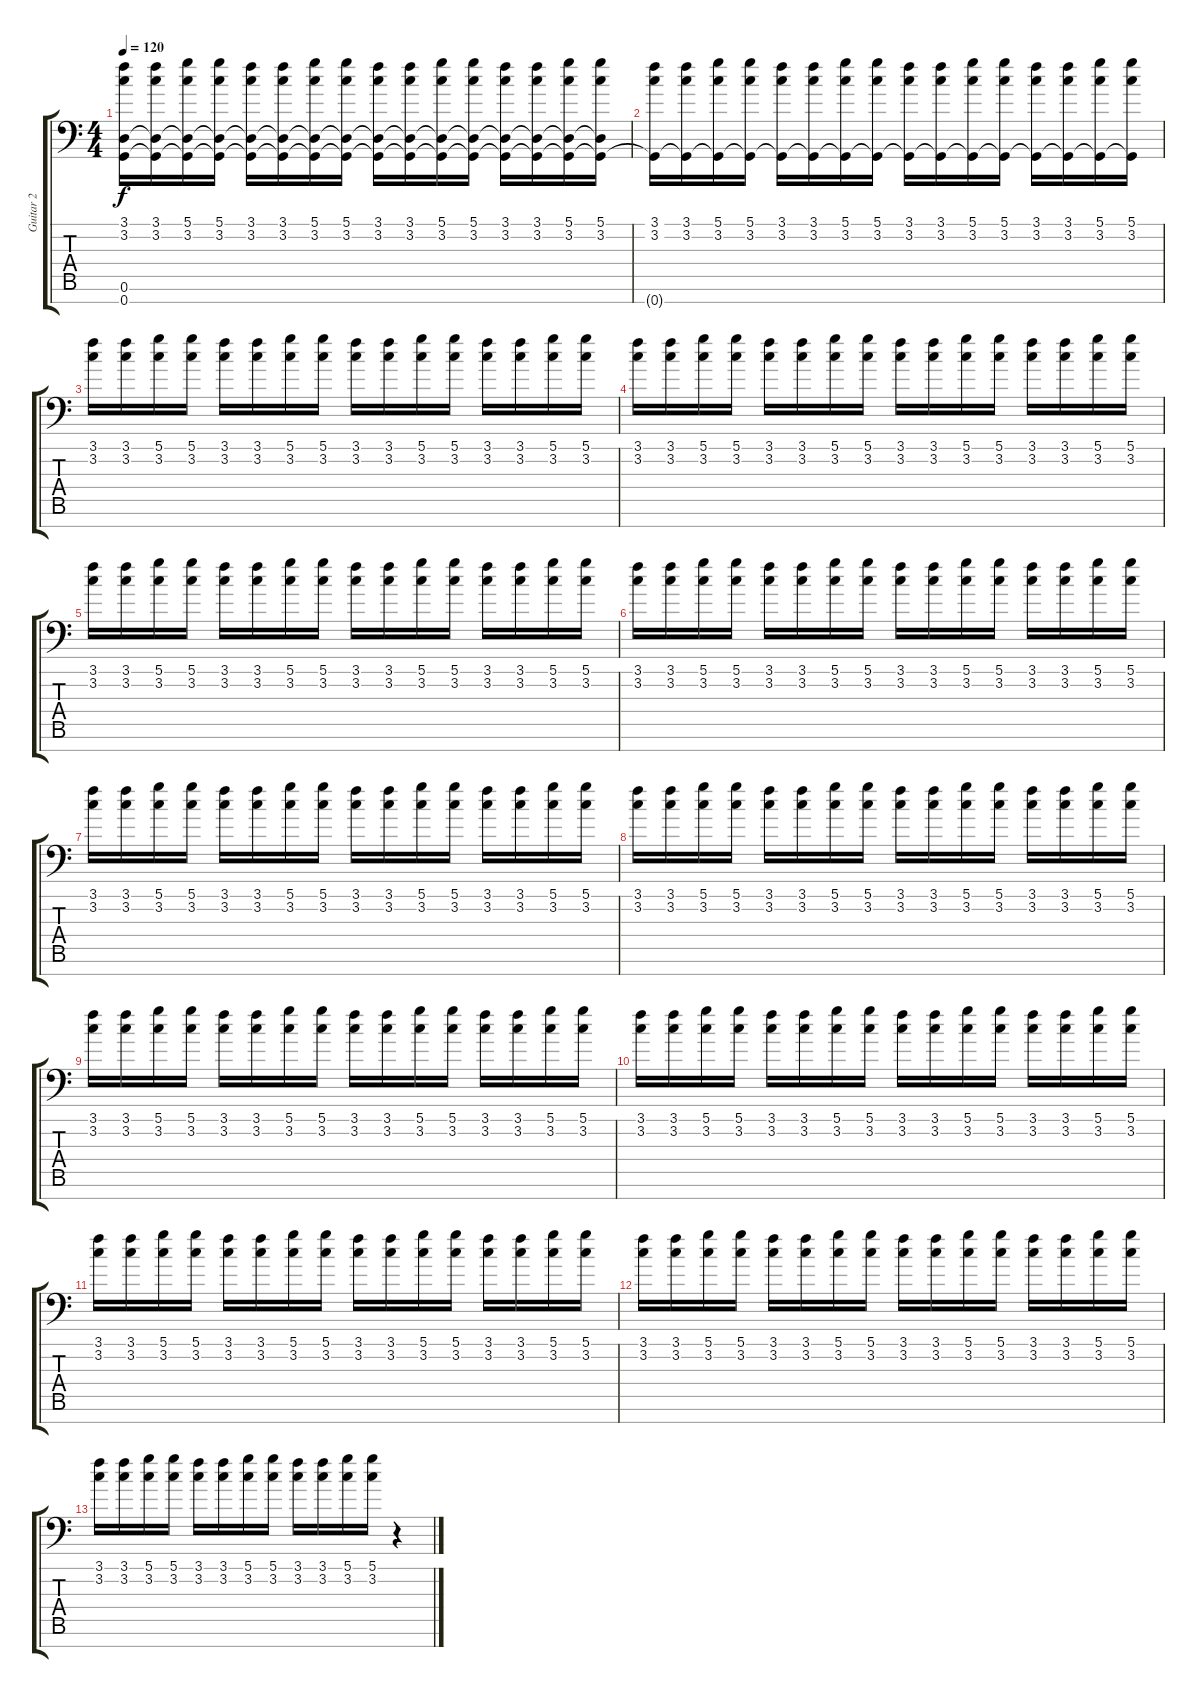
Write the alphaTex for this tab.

\track ("Guitar 2" "Guitar 2") {instrument distortionguitar}
\staff {score tabs}
\tuning (D4 A3 F3 C3 G2 D2 G1) {hide}
\ts (4 4)
\tempo 120
\clef f4
\ks c
(3.1 3.2 0.6{t} 0.7{t}).16{dy f} (3.1 3.2 0.6{t} 0.7{t}).16 (5.1 3.2 0.6{t} 0.7{t}).16 (5.1 3.2 0.6{t} 0.7{t}).16 (3.1 3.2 0.6{t} 0.7{t}).16 (3.1 3.2 0.6{t} 0.7{t}).16 (5.1 3.2 0.6{t} 0.7{t}).16 (5.1 3.2 0.6{t} 0.7{t}).16 (3.1 3.2 0.6{t} 0.7{t}).16 (3.1 3.2 0.6{t} 0.7{t}).16 (5.1 3.2 0.6{t} 0.7{t}).16 (5.1 3.2 0.6{t} 0.7{t}).16 (3.1 3.2 0.6{t} 0.7{t}).16 (3.1 3.2 0.6{t} 0.7{t}).16 (5.1 3.2 0.6{t} 0.7{t}).16 (5.1 3.2 0.6{t} 0.7{t}).16 |
(3.1 3.2 0.7{t}).16 (3.1 3.2 0.7{t}).16 (5.1 3.2 0.7{t}).16 (5.1 3.2 0.7{t}).16 (3.1 3.2 0.7{t}).16 (3.1 3.2 0.7{t}).16 (5.1 3.2 0.7{t}).16 (5.1 3.2 0.7{t}).16 (3.1 3.2 0.7{t}).16 (3.1 3.2 0.7{t}).16 (5.1 3.2 0.7{t}).16 (5.1 3.2 0.7{t}).16 (3.1 3.2 0.7{t}).16 (3.1 3.2 0.7{t}).16 (5.1 3.2 0.7{t}).16 (5.1 3.2 0.7{t}).16 |
(3.1 3.2).16 (3.1 3.2).16 (5.1 3.2).16 (5.1 3.2).16 (3.1 3.2).16 (3.1 3.2).16 (5.1 3.2).16 (5.1 3.2).16 (3.1 3.2).16 (3.1 3.2).16 (5.1 3.2).16 (5.1 3.2).16 (3.1 3.2).16 (3.1 3.2).16 (5.1 3.2).16 (5.1 3.2).16 |
(3.1 3.2).16 (3.1 3.2).16 (5.1 3.2).16 (5.1 3.2).16 (3.1 3.2).16 (3.1 3.2).16 (5.1 3.2).16 (5.1 3.2).16 (3.1 3.2).16 (3.1 3.2).16 (5.1 3.2).16 (5.1 3.2).16 (3.1 3.2).16 (3.1 3.2).16 (5.1 3.2).16 (5.1 3.2).16 |
(3.1 3.2).16 (3.1 3.2).16 (5.1 3.2).16 (5.1 3.2).16 (3.1 3.2).16 (3.1 3.2).16 (5.1 3.2).16 (5.1 3.2).16 (3.1 3.2).16 (3.1 3.2).16 (5.1 3.2).16 (5.1 3.2).16 (3.1 3.2).16 (3.1 3.2).16 (5.1 3.2).16 (5.1 3.2).16 |
(3.1 3.2).16 (3.1 3.2).16 (5.1 3.2).16 (5.1 3.2).16 (3.1 3.2).16 (3.1 3.2).16 (5.1 3.2).16 (5.1 3.2).16 (3.1 3.2).16 (3.1 3.2).16 (5.1 3.2).16 (5.1 3.2).16 (3.1 3.2).16 (3.1 3.2).16 (5.1 3.2).16 (5.1 3.2).16 |
(3.1 3.2).16 (3.1 3.2).16 (5.1 3.2).16 (5.1 3.2).16 (3.1 3.2).16 (3.1 3.2).16 (5.1 3.2).16 (5.1 3.2).16 (3.1 3.2).16 (3.1 3.2).16 (5.1 3.2).16 (5.1 3.2).16 (3.1 3.2).16 (3.1 3.2).16 (5.1 3.2).16 (5.1 3.2).16 |
(3.1 3.2).16 (3.1 3.2).16 (5.1 3.2).16 (5.1 3.2).16 (3.1 3.2).16 (3.1 3.2).16 (5.1 3.2).16 (5.1 3.2).16 (3.1 3.2).16 (3.1 3.2).16 (5.1 3.2).16 (5.1 3.2).16 (3.1 3.2).16 (3.1 3.2).16 (5.1 3.2).16 (5.1 3.2).16 |
(3.1 3.2).16 (3.1 3.2).16 (5.1 3.2).16 (5.1 3.2).16 (3.1 3.2).16 (3.1 3.2).16 (5.1 3.2).16 (5.1 3.2).16 (3.1 3.2).16 (3.1 3.2).16 (5.1 3.2).16 (5.1 3.2).16 (3.1 3.2).16 (3.1 3.2).16 (5.1 3.2).16 (5.1 3.2).16 |
(3.1 3.2).16 (3.1 3.2).16 (5.1 3.2).16 (5.1 3.2).16 (3.1 3.2).16 (3.1 3.2).16 (5.1 3.2).16 (5.1 3.2).16 (3.1 3.2).16 (3.1 3.2).16 (5.1 3.2).16 (5.1 3.2).16 (3.1 3.2).16 (3.1 3.2).16 (5.1 3.2).16 (5.1 3.2).16 |
(3.1 3.2).16 (3.1 3.2).16 (5.1 3.2).16 (5.1 3.2).16 (3.1 3.2).16 (3.1 3.2).16 (5.1 3.2).16 (5.1 3.2).16 (3.1 3.2).16 (3.1 3.2).16 (5.1 3.2).16 (5.1 3.2).16 (3.1 3.2).16 (3.1 3.2).16 (5.1 3.2).16 (5.1 3.2).16 |
(3.1 3.2).16 (3.1 3.2).16 (5.1 3.2).16 (5.1 3.2).16 (3.1 3.2).16 (3.1 3.2).16 (5.1 3.2).16 (5.1 3.2).16 (3.1 3.2).16 (3.1 3.2).16 (5.1 3.2).16 (5.1 3.2).16 (3.1 3.2).16 (3.1 3.2).16 (5.1 3.2).16 (5.1 3.2).16 |
(3.1 3.2).16 (3.1 3.2).16 (5.1 3.2).16 (5.1 3.2).16 (3.1 3.2).16 (3.1 3.2).16 (5.1 3.2).16 (5.1 3.2).16 (3.1 3.2).16 (3.1 3.2).16 (5.1 3.2).16 (5.1 3.2).16 r.4
